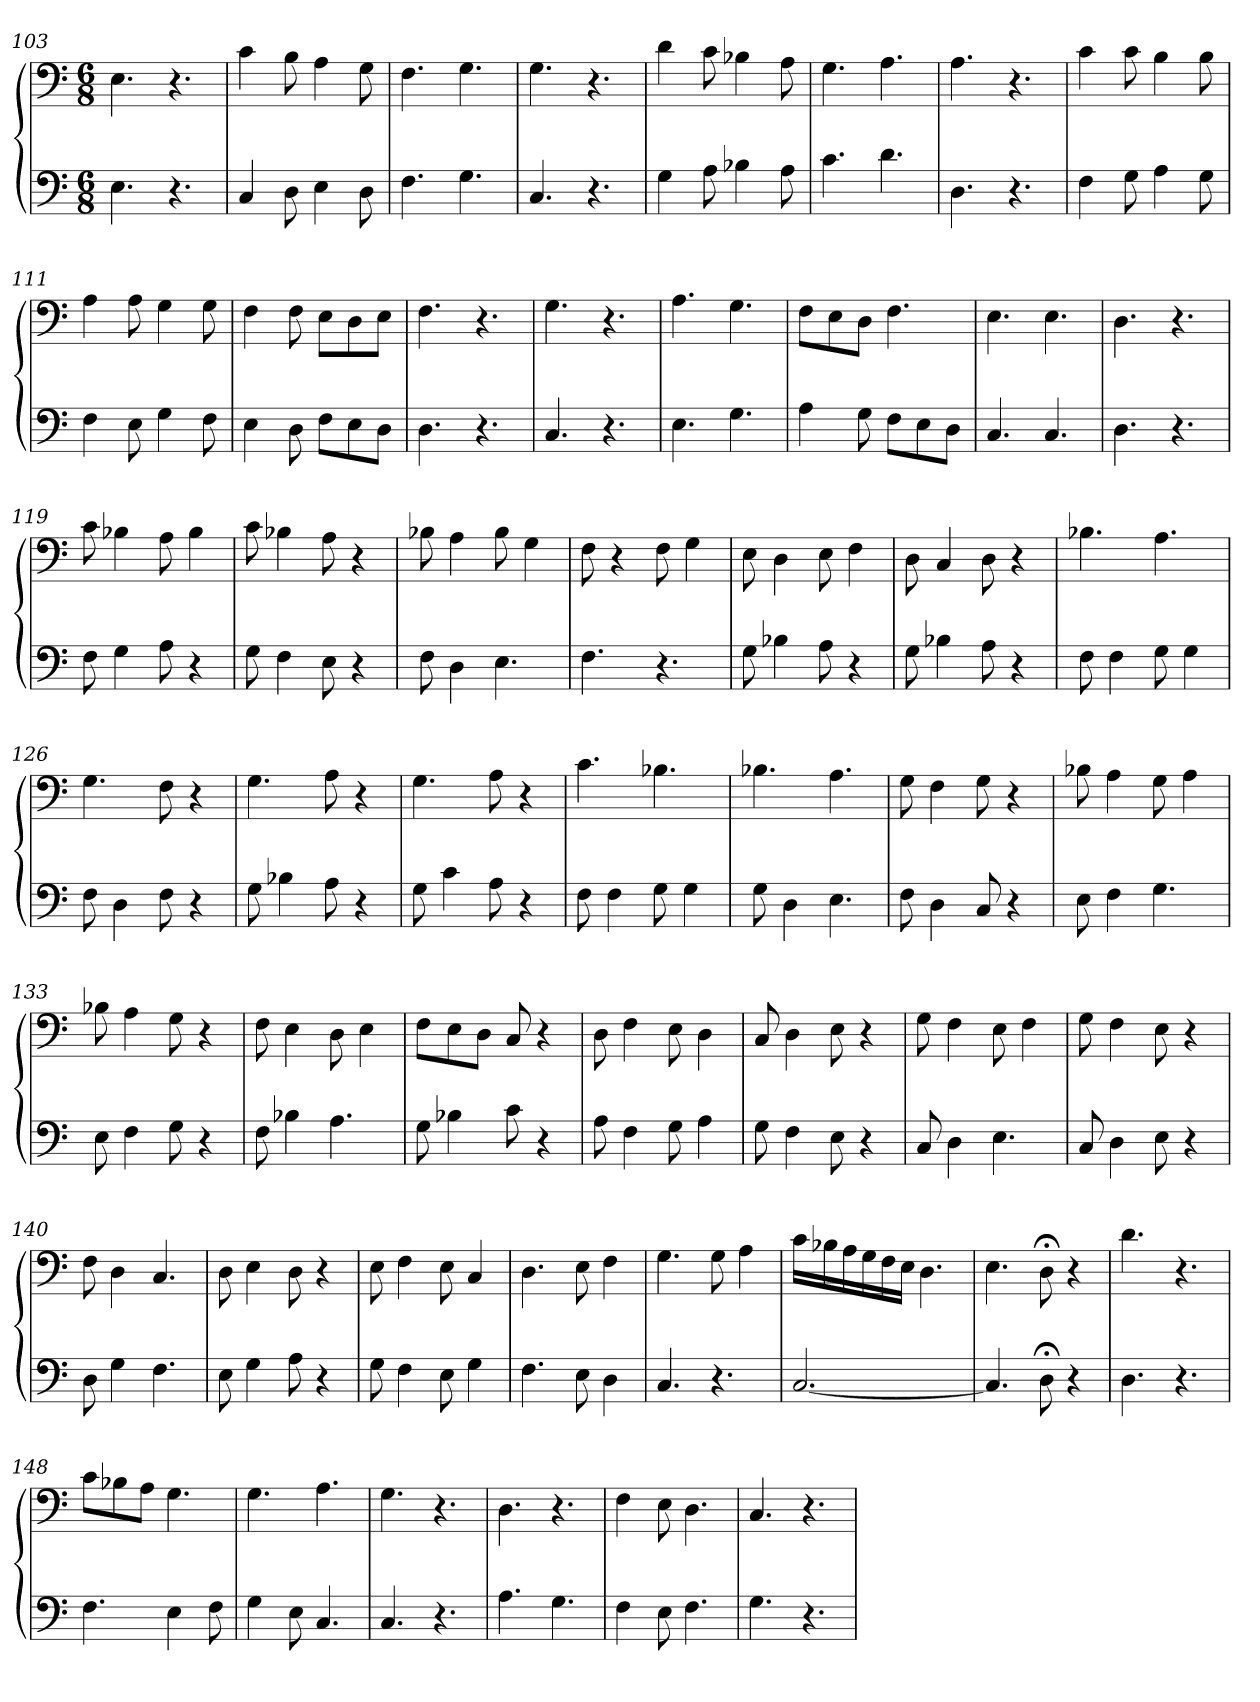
**kern	**kern
*part1	*part1
*staff2	*staff1
*M6/8	*M6/8
=103	=103
4.E	4.E
4.r	4.r
=104	=104
4C	4c
8D	8B
4E	4A
8D	8G
=105	=105
4.F	4.F
4.G	4.G
=106	=106
4.C	4.G
4.r	4.r
=107	=107
4G	4d
8A	8c
4B-X	4B-X
8A	8A
=108	=108
4.c	4.G
4.d	4.A
=109	=109
4.D	4.A
4.r	4.r
=110	=110
4F	4c
8G	8c
4A	4B
8G	8B
=111	=111
4F	4A
8E	8A
4G	4G
8F	8G
=112	=112
4E	4F
8D	8F
8FL	8EL
8E	8D
8DJ	8EJ
=113	=113
4.D	4.F
4.r	4.r
=114	=114
4.C	4.G
4.r	4.r
=115	=115
4.E	4.A
4.G	4.G
=116	=116
4A	8FL
.	8E
8G	8DJ
8FL	4.F
8E	.
8DJ	.
=117	=117
4.C	4.E
4.C	4.E
=118	=118
4.D	4.D
4.r	4.r
=119	=119
8F	8c
4G	4B-X
8A	8A
4r	4B-
=120	=120
8G	8c
4F	4B-X
8E	8A
4r	4r
=121	=121
8F	8B-X
4D	4A
4.E	8B-
.	4G
=122	=122
4.F	8F
.	4r
4.r	8F
.	4G
=123	=123
8G	8E
4B-X	4D
8A	8E
4r	4F
=124	=124
8G	8D
4B-X	4C
8A	8D
4r	4r
=125	=125
8F	4.B-X
4F	.
8G	4.A
4G	.
=126	=126
8F	4.G
4D	.
8F	8F
4r	4r
=127	=127
8G	4.G
4B-X	.
8A	8A
4r	4r
=128	=128
8G	4.G
4c	.
8A	8A
4r	4r
=129	=129
8F	4.c
4F	.
8G	4.B-X
4G	.
=130	=130
8G	4.B-X
4D	.
4.E	4.A
=131	=131
8F	8G
4D	4F
8C	8G
4r	4r
=132	=132
8E	8B-X
4F	4A
4.G	8G
.	4A
=133	=133
8E	8B-X
4F	4A
8G	8G
4r	4r
=134	=134
8F	8F
4B-X	4E
4.A	8D
.	4E
=135	=135
8G	8FL
4B-X	8E
.	8DJ
8c	8C
4r	4r
=136	=136
8A	8D
4F	4F
8G	8E
4A	4D
=137	=137
8G	8C
4F	4D
8E	8E
4r	4r
=138	=138
8C	8G
4D	4F
4.E	8E
.	4F
=139	=139
8C	8G
4D	4F
8E	8E
4r	4r
=140	=140
8D	8F
4G	4D
4.F	4.C
=141	=141
8E	8D
4G	4E
8A	8D
4r	4r
=142	=142
8G	8E
4F	4F
8E	8E
4G	4C
=143	=143
4.F	4.D
8E	8E
4D	4F
=144	=144
4.C	4.G
4.r	8G
.	4A
=145	=145
[2.C	16cLL
.	16B-X
.	16A
.	16G
.	16F
.	16EJJ
.	4.D
=146	=146
4.C]	4.E
8D;<	8D;<
4r	4r
=147	=147
4.D	4.d
4.r	4.r
=148	=148
4.F	8cL
.	8B-X
.	8AJ
4E	4.G
8F	.
=149	=149
4G	4.G
8E	.
4.C	4.A
=150	=150
4.C	4.G
4.r	4.r
=151	=151
4.A	4.D
4.G	4.r
=152	=152
4F	4F
8E	8E
4.F	4.D
=153	=153
4.G	4.C
4.r	4.r
=	=
*-	*-
